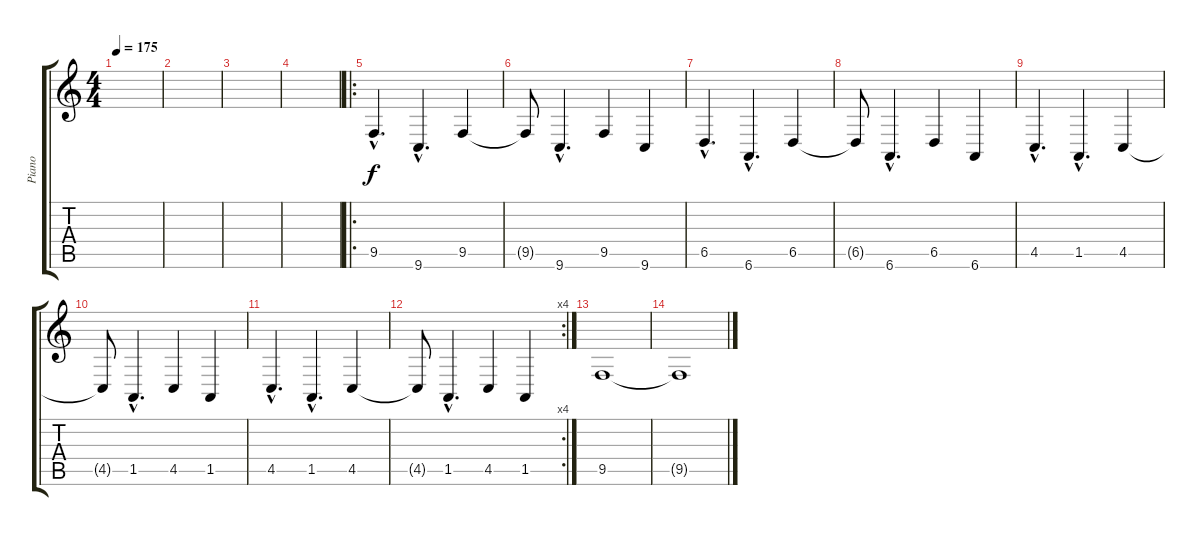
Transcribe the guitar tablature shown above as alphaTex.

\track ("Piano" "Piano") {instrument brightacousticpiano}
\staff {score tabs}
\tuning (Eb4 Bb3 Gb3 Db3 Ab2 Eb2) {hide}
\ts (4 4)
\tempo 175
\clef g2
\ks c
|
|
|
|
\ro
9.5{hac}.4{d} 9.6{hac}.4{d} 9.5.4 |
9.5{t}.8 9.6{hac}.4{d} 9.5.4 9.6.4 |
6.5{hac}.4{d} 6.6{hac}.4{d} 6.5.4 |
6.5{t}.8 6.6{hac}.4{d} 6.5.4 6.6.4 |
4.5{hac}.4{d} 1.5{hac}.4{d} 4.5.4 |
4.5{t}.8 1.5{hac}.4{d} 4.5.4 1.5.4 |
4.5{hac}.4{d} 1.5{hac}.4{d} 4.5.4 |
\rc 4
4.5{t}.8 1.5{hac}.4{d} 4.5.4 1.5.4 |
9.5.1 |
9.5{t}.1
